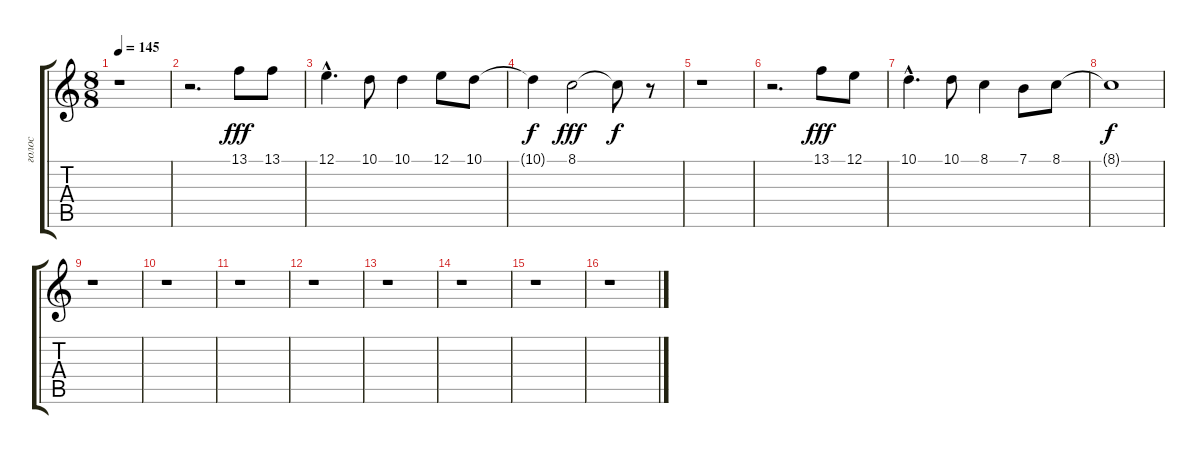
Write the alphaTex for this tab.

\track ("голос" "голос") {instrument flute}
\staff {score tabs}
\tuning (E4 B3 G3 D3 A2 E2) {hide}
\ts (8 8)
\tempo 145
\clef g2
\ks c
r.1{dy fff} |
r.2{d} 13.1.8 13.1.8 |
12.1{hac}.4{d} 10.1.8 10.1.4 12.1.8 10.1.8 |
10.1{t}.4{dy f} 8.1.2{dy fff} 8.1{t}.8{dy f} r.8 |
r.1 |
r.2{d} 13.1.8{dy fff} 12.1.8 |
10.1{hac}.4{d} 10.1.8 8.1.4 7.1.8 8.1.8 |
8.1{t}.1{dy f} |
r.1 |
r.1 |
r.1 |
r.1 |
r.1 |
r.1 |
r.1 |
r.1
